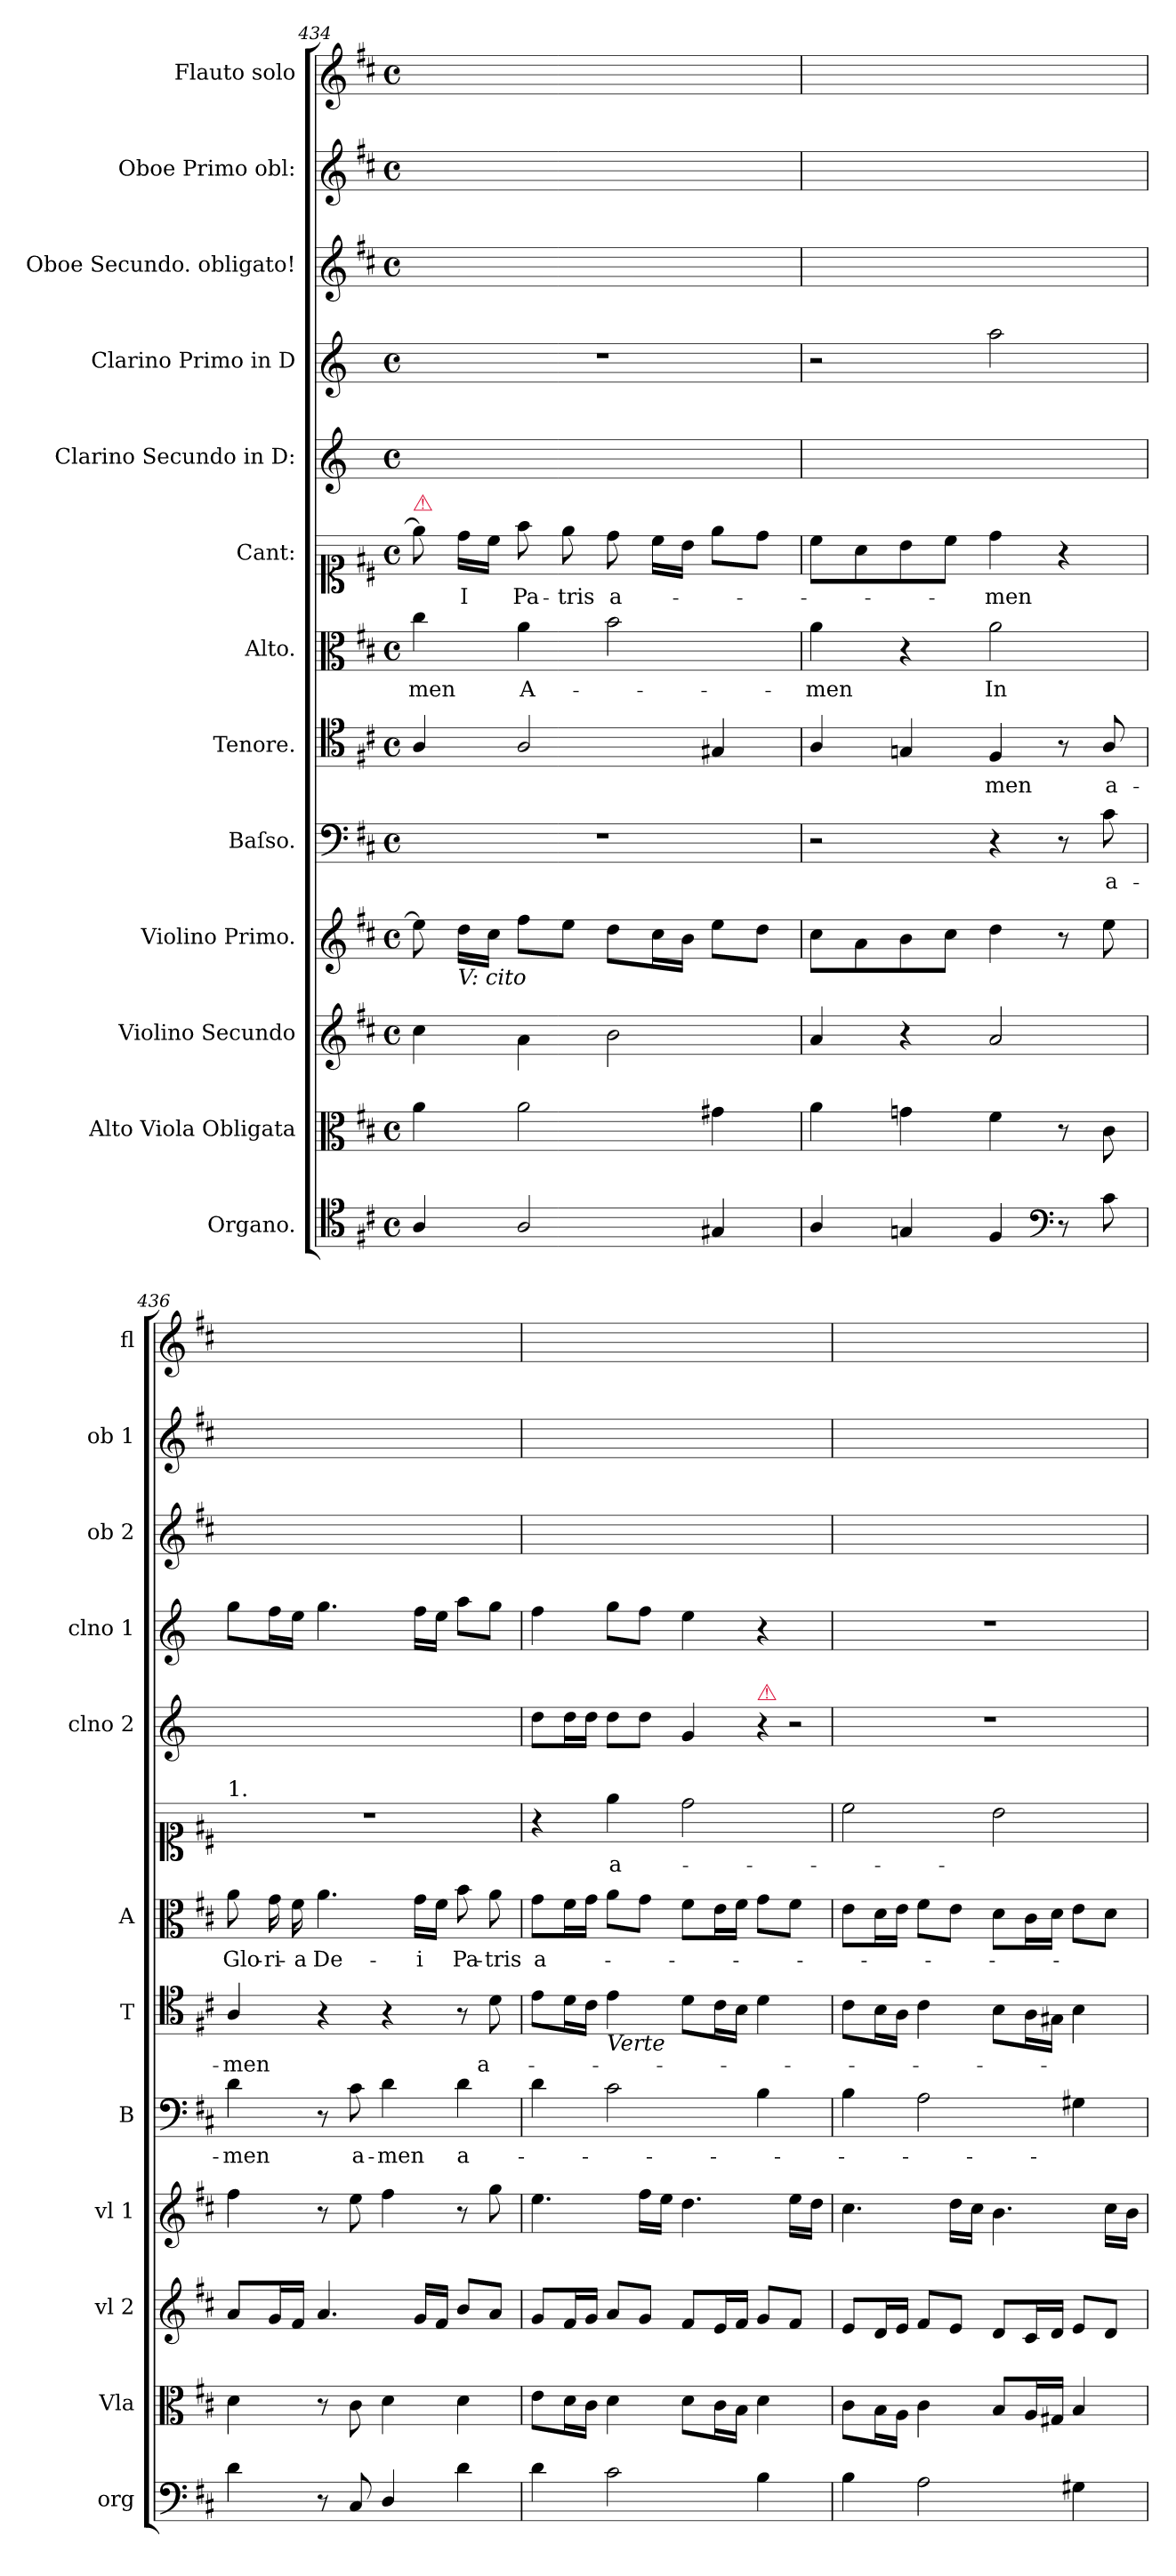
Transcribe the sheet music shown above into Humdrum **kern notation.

**kern	**kern	**kern	**kern	**kern	**text	**kern	**text	**kern	**text	**kern	**text	**kern	**kern	**kern	**kern	**kern
*part13	*part12	*part11	*part10	*part9	*part9	*part8	*part8	*part7	*part7	*part6	*part6	*part5	*part4	*part3	*part2	*part1
*staff13	*staff12	*staff11	*staff10	*staff9	*staff9	*staff8	*staff8	*staff7	*staff7	*staff6	*staff6	*staff5	*staff4	*staff3	*staff2	*staff1
*I"Organo.	*I"Alto Viola Obligata	*I"Violino Secundo	*I"Violino Primo.	*I"Baſso.	*	*I"Tenore.	*	*I"Alto.	*	*I"Cant:	*	*I"Clarino Secundo in D:	*I"Clarino Primo in D	*I"Oboe Secundo. obligato!	*I"Oboe Primo obl:	*I"Flauto solo
*I'org	*I'Vla	*I'vl 2	*I'vl 1	*I'B	*	*I'T	*	*I'A	*	*	*	*I'clno 2	*I'clno 1	*I'ob 2	*I'ob 1	*I'fl
*clefC4	*clefC3	*clefG2	*clefG2	*clefF4	*	*clefC4	*	*clefC3	*	*clefC1	*	*clefG2	*clefG2	*clefG2	*clefG2	*clefG2
*	*	*	*	*	*	*	*	*	*	*	*	*ITrd-1c-2	*ITrd-1c-2	*	*	*
*k[f#c#]	*k[f#c#]	*k[f#c#]	*k[f#c#]	*k[f#c#]	*	*k[f#c#]	*	*k[f#c#]	*	*k[f#c#]	*	*k[f#c#]	*k[f#c#]	*k[f#c#]	*k[f#c#]	*k[f#c#]
*D:	*D:	*D:	*D:	*D:	*	*D:	*	*D:	*	*D:	*	*D:	*D:	*D:	*D:	*D:
*M4/4	*M4/4	*M4/4	*M4/4	*M4/4	*	*M4/4	*	*M4/4	*	*M4/4	*	*M4/4	*M4/4	*M4/4	*M4/4	*M4/4
*met(c)	*met(c)	*met(c)	*met(c)	*met(c)	*	*met(c)	*	*met(c)	*	*met(c)	*	*met(c)	*met(c)	*met(c)	*met(c)	*met(c)
=434	=434	=434	=434	=434	=434	=434	=434	=434	=434	=434	=434	=434	=434	=434	=434	=434
!	!	!	!	!	!	!	!	!	!	!LO:TX:a:color=crimson:t=⚠	!	!	!	!	!	!
!	!	!	!	!	!	!	!	!	!LO:LY:i	!	!	!	!	!	!	!
4A/	4a\	4cc#\	8ee\]	1r	.	4A/	.	4cc#\	-men	8ee\]	.	1ryy	1r	1ryy	1ryy	1ryy
!	!	!	!LO:TX:b:i:t=V&colon; cito	!	!	!	!	!	!	!	!	!	!	!	!	!
.	.	.	16dd\LL	.	.	.	.	.	.	16dd\LL	-I	.	.	.	.	.
.	.	.	16cc#\JJ	.	.	.	.	.	.	16cc#\JJ	.	.	.	.	.	.
!	!	!	!	!	!	!	!	!	!LO:LY:i	!	!	!	!	!	!	!
2A/	2a\	4a\	8ff#\L	.	.	2A/	.	4a\	A-	8ff#\	Pa-	.	.	.	.	.
.	.	.	8ee\J	.	.	.	.	.	.	8ee\	-tris	.	.	.	.	.
.	.	2b\	8dd\L	.	.	.	.	2b\	.	8dd\	a-	.	.	.	.	.
.	.	.	16cc#\L	.	.	.	.	.	.	16cc#\LL	.	.	.	.	.	.
.	.	.	16b\JJ	.	.	.	.	.	.	16b\JJ	.	.	.	.	.	.
4G#X/	4g#X\	.	8ee\L	.	.	4G#X/	.	.	.	8ee\L	.	.	.	.	.	.
.	.	.	8dd\J	.	.	.	.	.	.	8dd\J	.	.	.	.	.	.
=435	=435	=435	=435	=435	=435	=435	=435	=435	=435	=435	=435	=435	=435	=435	=435	=435
!	!	!	!	!	!	!	!	!	!LO:LY:i	!	!	!	!	!	!	!
4A/	4a\	4a/	8cc#\L	2r	.	4A/	.	4a\	-men	8cc#\L	.	1ryy	2r	1ryy	1ryy	1ryy
.	.	.	8a\	.	.	.	.	.	.	8a\	.	.	.	.	.	.
4Gn/	4gn\	4r	8b\	.	.	4Gn/	.	4r	.	8b\	.	.	.	.	.	.
.	.	.	8cc#\J	.	.	.	.	.	.	8cc#\J	.	.	.	.	.	.
4F#/	4f#\	2a/	4dd\	4r	.	4F#/	-men	2a\	In	4dd\	-men	.	2bb\	.	.	.
*clefF4	*	*	*	*	*	*	*	*	*	*	*	*	*	*	*	*
8r	8r	.	8r	8r	.	8r	.	.	.	4r	.	.	.	.	.	.
!	!	!	!	!	!	!	!LO:LY:i	!	!	!	!	!	!	!	!	!
8c#\	8c#\	.	8ee\	8c#\	a-	8A/	a-	.	.	.	.	.	.	.	.	.
=436	=436	=436	=436	=436	=436	=436	=436	=436	=436	=436	=436	=436	=436	=436	=436	=436
!	!	!	!	!	!	!	!	!	!	!LO:TX:a:t=1.	!	!	!	!	!	!
!	!	!	!	!	!	!	!LO:LY:i	!	!	!	!	!	!	!	!	!
4d\	4d\	8a/L	4ff#\	4d\	-men	4A/	-men	8a\	Glo-	1r	.	1ryy	8aa\L	1ryy	1ryy	1ryy
.	.	16g/L	.	.	.	.	.	16g\	-ri-	.	.	.	16gg\L	.	.	.
.	.	16f#/JJ	.	.	.	.	.	16f#\	-a	.	.	.	16ff#\JJ	.	.	.
8r	8r	4.a/	8r	8r	.	4r	.	4.a\	De-	.	.	.	4.aa\	.	.	.
!	!	!	!	!	!LO:LY:i	!	!	!	!	!	!	!	!	!	!	!
8C#/	8c#\	.	8ee\	8c#\	a-	.	.	.	.	.	.	.	.	.	.	.
!	!	!	!	!	!LO:LY:i	!	!	!	!	!	!	!	!	!	!	!
4D/	4d\	.	4ff#\	4d\	-men	4r	.	.	.	.	.	.	.	.	.	.
.	.	16g/LL	.	.	.	.	.	16g\LL	-i	.	.	.	16gg\LL	.	.	.
.	.	16f#/JJ	.	.	.	.	.	16f#\JJ	.	.	.	.	16ff#\JJ	.	.	.
4d\	4d\	8b/L	8r	4d\	a-	8r	.	8b\	Pa-	.	.	.	8bb\L	.	.	.
.	.	8a/J	8gg\	.	.	8d\	a-	8a\	-tris	.	.	.	8aa\J	.	.	.
=437	=437	=437	=437	=437	=437	=437	=437	=437	=437	=437	=437	=437	=437	=437	=437	=437
4d\	8e\L	8g/L	4.ee\	4d\	.	8e\L	.	8g\L	a-	4r	.	8ee\L	4gg\	1ryy	1ryy	1ryy
.	16d\L	16f#/L	.	.	.	16d\L	.	16f#\L	.	.	.	16ee\L	.	.	.	.
.	16c#\JJ	16g/JJ	.	.	.	16c#\JJ	.	16g\JJ	.	.	.	16ee\JJ	.	.	.	.
!	!	!	!	!	!	!LO:TX:b:i:t=Verte	!	!	!	!	!	!	!	!	!	!
2c#\	4d\	8a/L	.	2c#\	.	4e\	.	8a\L	.	4ee\	a-	8ee\L	8aa\L	.	.	.
.	.	8g/J	16ff#\LL	.	.	.	.	8g\J	.	.	.	8ee\J	8gg\J	.	.	.
.	.	.	16ee\JJ	.	.	.	.	.	.	.	.	.	.	.	.	.
.	8d\L	8f#/L	4.dd\	.	.	8d\L	.	8f#\L	.	2dd\	.	4a/	4ff#\	.	.	.
.	16c#\L	16e/L	.	.	.	16c#\L	.	16e\L	.	.	.	.	.	.	.	.
.	16B\JJ	16f#/JJ	.	.	.	16B\JJ	.	16f#\JJ	.	.	.	.	.	.	.	.
!	!	!	!	!	!	!	!	!	!	!	!	!LO:TX:a:color=crimson:t=⚠	!	!	!	!
!	!	!	!	!	!	!	!	!	!	!	!	!LO:N:vis=4	!	!	!	!
4B\	4d\	8g/L	.	4B\	.	4d\	.	8g\L	.	.	.	8r	4r	.	.	.
!	!	!	!	!	!	!	!	!	!	!	!	!LO:N:vis=2	!	!	!	!
.	.	8f#/J	16ee\LL	.	.	.	.	8f#\J	.	.	.	8r	.	.	.	.
.	.	.	16dd\JJ	.	.	.	.	.	.	.	.	.	.	.	.	.
=438	=438	=438	=438	=438	=438	=438	=438	=438	=438	=438	=438	=438	=438	=438	=438	=438
4B\	8c#\L	8e/L	4.cc#\	4B\	.	8c#\L	.	8e\L	.	2cc#\	.	1r	1r	1ryy	1ryy	1ryy
.	16B\L	16d/L	.	.	.	16B\L	.	16d\L	.	.	.	.	.	.	.	.
.	16A\JJ	16e/JJ	.	.	.	16A\JJ	.	16e\JJ	.	.	.	.	.	.	.	.
2A\	4c#\	8f#/L	.	2A\	.	4c#\	.	8f#\L	.	.	.	.	.	.	.	.
.	.	8e/J	16dd\LL	.	.	.	.	8e\J	.	.	.	.	.	.	.	.
.	.	.	16cc#\JJ	.	.	.	.	.	.	.	.	.	.	.	.	.
.	8B/L	8d/L	4.b\	.	.	8B\L	.	8d\L	.	2b\	.	.	.	.	.	.
.	16A/L	16c#/L	.	.	.	16A\L	.	16c#\L	.	.	.	.	.	.	.	.
.	16G#X/JJ	16d/JJ	.	.	.	16G#X\JJ	.	16d\JJ	.	.	.	.	.	.	.	.
4G#X\	4B/	8e/L	.	4G#X\	.	4B\	.	8e\L	.	.	.	.	.	.	.	.
.	.	8d/J	16cc#\LL	.	.	.	.	8d\J	.	.	.	.	.	.	.	.
.	.	.	16b\JJ	.	.	.	.	.	.	.	.	.	.	.	.	.
=	=	=	=	=	=	=	=	=	=	=	=	=	=	=	=	=
*-	*-	*-	*-	*-	*-	*-	*-	*-	*-	*-	*-	*-	*-	*-	*-	*-
